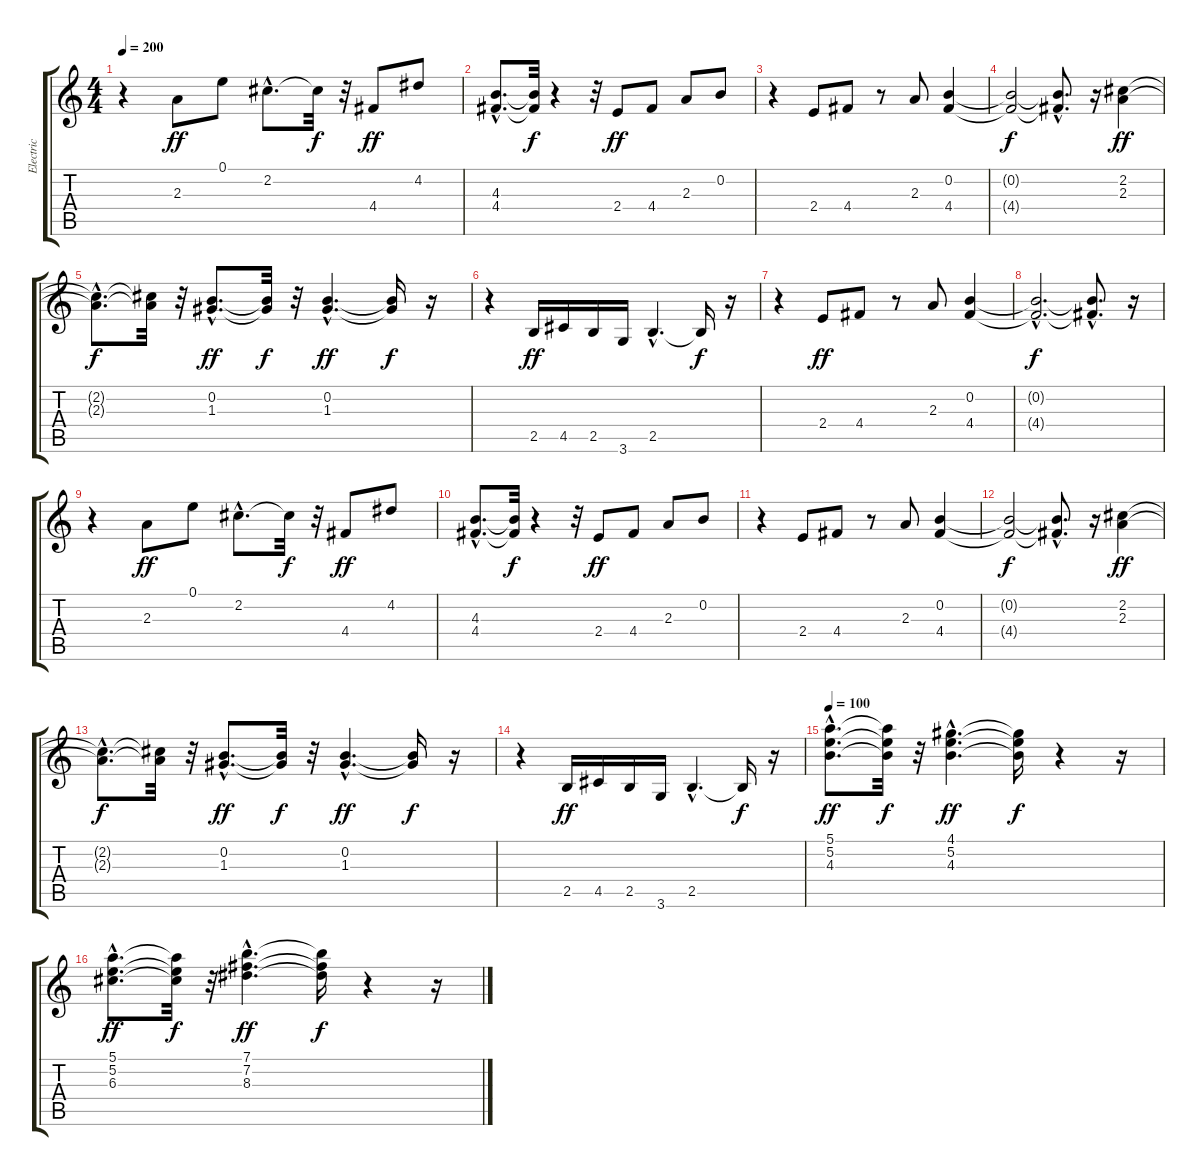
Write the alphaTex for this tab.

\track ("Electric" "Electric") {instrument distortionguitar}
\staff {score tabs}
\tuning (E4 B3 G3 D3 A2 E2) {hide}
\ts (4 4)
\tempo 200
\clef g2
\ks c
r.4{dy f} 2.3.8{dy ff} 0.1.8 2.2{hac}.8{d} 2.2{t}.32{dy f} r.32 4.4.8{dy ff} 4.2.8 |
(4.3{hac} 4.4{hac}).8{d} (4.3{t} 4.4{t}).32{dy f} r.4 r.32 2.4.8{dy ff} 4.4.8 2.3.8 0.2.8 |
r.4 2.4.8 4.4.8 r.8 2.3.8 (0.2 4.4).4 |
(0.2{t} 4.4{t}).2{dy f} (0.2{hac t} 4.4{hac t}).8{d} r.16 (2.2 2.3).4{dy ff} |
(2.2{hac t} 2.3{hac t}).8{d dy f} (2.2{t} 2.3{t}).32 r.32 (0.2{hac} 1.3{hac}).8{d dy ff} (0.2{t} 1.3{t}).32{dy f} r.32 (0.2{hac} 1.3{hac}).4{d dy ff} (0.2{t} 1.3{t}).16{dy f} r.16 |
r.4 2.5.16{dy ff} 4.5.16 2.5.16 3.6.16 2.5{hac}.4{d} 2.5{t}.16{dy f} r.16 |
r.4 2.4.8{dy ff} 4.4.8 r.8 2.3.8 (0.2 4.4).4 |
(0.2{hac t} 4.4{hac t}).2{d dy f} (0.2{hac t} 4.4{hac t}).8{d} r.16 |
r.4 2.3.8{dy ff} 0.1.8 2.2{hac}.8{d} 2.2{t}.32{dy f} r.32 4.4.8{dy ff} 4.2.8 |
(4.3{hac} 4.4{hac}).8{d} (4.3{t} 4.4{t}).32{dy f} r.4 r.32 2.4.8{dy ff} 4.4.8 2.3.8 0.2.8 |
r.4 2.4.8 4.4.8 r.8 2.3.8 (0.2 4.4).4 |
(0.2{t} 4.4{t}).2{dy f} (0.2{hac t} 4.4{hac t}).8{d} r.16 (2.2 2.3).4{dy ff} |
(2.2{hac t} 2.3{hac t}).8{d dy f} (2.2{t} 2.3{t}).32 r.32 (0.2{hac} 1.3{hac}).8{d dy ff} (0.2{t} 1.3{t}).32{dy f} r.32 (0.2{hac} 1.3{hac}).4{d dy ff} (0.2{t} 1.3{t}).16{dy f} r.16 |
r.4 2.5.16{dy ff} 4.5.16 2.5.16 3.6.16 2.5{hac}.4{d} 2.5{t}.16{dy f} r.16 |
\tempo 100
(5.1{hac} 5.2{hac} 4.3{hac}).8{d dy ff} (5.1{t} 5.2{t} 4.3{t}).32{dy f} r.32 (4.1{hac} 5.2{hac} 4.3{hac}).4{d dy ff} (4.1{t} 5.2{t} 4.3{t}).16{dy f} r.4 r.16 |
(5.1{hac} 5.2{hac} 6.3{hac}).8{d dy ff} (5.1{t} 5.2{t} 6.3{t}).32{dy f} r.32 (7.1{hac} 7.2{hac} 8.3{hac}).4{d dy ff} (7.1{t} 7.2{t} 8.3{t}).16{dy f} r.4 r.16
